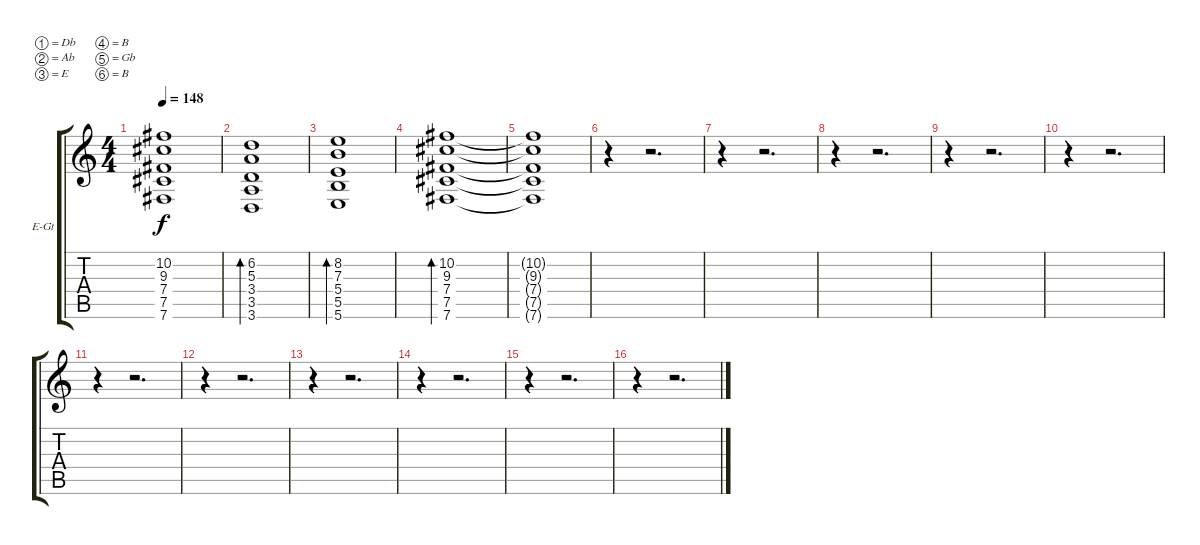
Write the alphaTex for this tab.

\bracketExtendMode groupsimilarinstruments
\firstSystemTrackNameOrientation horizontal
\otherSystemsTrackNameOrientation horizontal
\track ("Electric Guitar" "E-Gt") {instrument electricguitarclean}
\staff {score tabs}
\tuning (Db4 Ab3 E3 B2 Gb2 B1)
\ts (4 4)
\tempo 148
\clef g2
\ks c
(10.2{t} 9.3{t} 7.4{t} 7.5{t} 7.6{t}).1{dy f} |
(6.2 5.3 3.4 3.5 3.6).1{bd 120} |
(8.2 7.3 5.4 5.5 5.6).1{bd 120} |
(10.2 9.3 7.4 7.5 7.6).1{bd 120} |
(10.2{t} 9.3{t} 7.4{t} 7.5{t} 7.6{t}).1 |
r.4 r.2{d} |
r.4 r.2{d} |
r.4 r.2{d} |
r.4 r.2{d} |
r.4 r.2{d} |
r.4 r.2{d} |
r.4 r.2{d} |
r.4 r.2{d} |
r.4 r.2{d} |
r.4 r.2{d} |
r.4 r.2{d}
